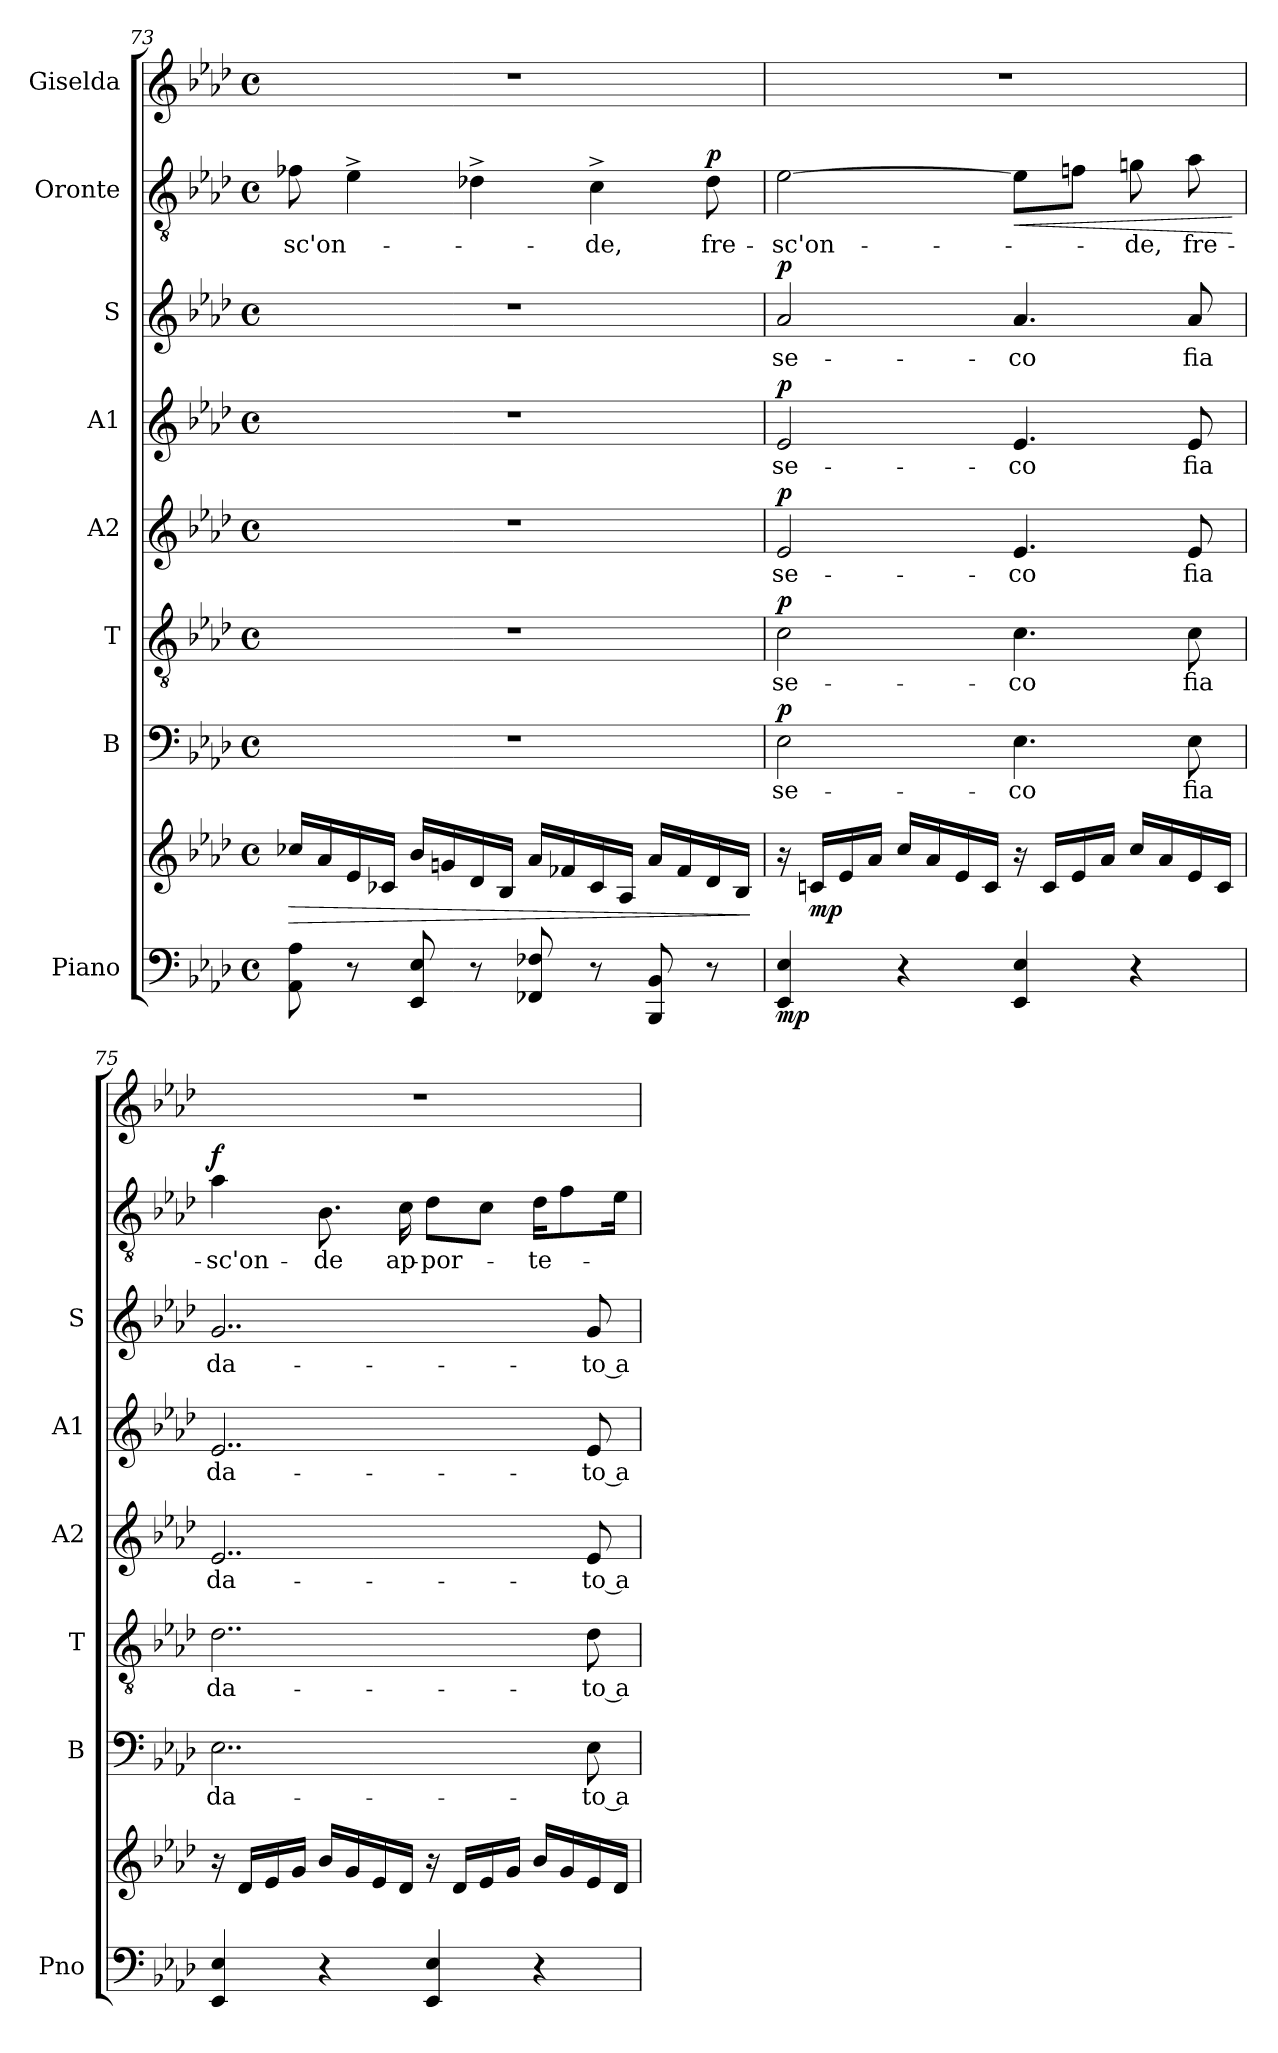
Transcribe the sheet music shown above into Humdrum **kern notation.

**kern	**kern	**dynam	**kern	**text	**dynam	**kern	**text	**dynam	**kern	**text	**dynam	**kern	**text	**dynam	**kern	**text	**dynam	**kern	**text	**dynam	**kern
*part8	*part8	*part8	*part7	*part7	*part7	*part6	*part6	*part6	*part5	*part5	*part5	*part4	*part4	*part4	*part3	*part3	*part3	*part2	*part2	*part2	*part1
*staff9	*staff8	*staff8/9	*staff7	*staff7	*staff7	*staff6	*staff6	*staff6	*staff5	*staff5	*staff5	*staff4	*staff4	*staff4	*staff3	*staff3	*staff3	*staff2	*staff2	*staff2	*staff1
*I"Piano	*	*	*I"B	*	*	*I"T	*	*	*I"A2	*	*	*I"A1	*	*	*I"S	*	*	*I"Oronte	*	*	*I"Giselda
*I'Pno	*	*	*I'B	*	*	*I'T	*	*	*I'A2	*	*	*I'A1	*	*	*I'S	*	*	*	*	*	*
!!LO:PB:g=z
*clefF4	*clefG2	*	*clefF4	*	*	*clefGv2	*	*	*clefG2	*	*	*clefG2	*	*	*clefG2	*	*	*clefGv2	*	*	*clefG2
*k[b-e-a-d-]	*k[b-e-a-d-]	*	*k[b-e-a-d-]	*	*	*k[b-e-a-d-]	*	*	*k[b-e-a-d-]	*	*	*k[b-e-a-d-]	*	*	*k[b-e-a-d-]	*	*	*k[b-e-a-d-]	*	*	*k[b-e-a-d-]
*M4/4	*M4/4	*	*M4/4	*	*	*M4/4	*	*	*M4/4	*	*	*M4/4	*	*	*M4/4	*	*	*M4/4	*	*	*M4/4
*met(c)	*met(c)	*	*met(c)	*	*	*met(c)	*	*	*met(c)	*	*	*met(c)	*	*	*met(c)	*	*	*met(c)	*	*	*met(c)
=73	=73	=73	=73	=73	=73	=73	=73	=73	=73	=73	=73	=73	=73	=73	=73	=73	=73	=73	=73	=73	=73
!	!	!LO:HP:b	!	!	!	!	!	!	!	!	!	!	!	!	!	!	!	!	!	!	!
8AA-\ 8A-\	16cc-X/LL	>	1r	.	.	1r	.	.	1r	.	.	1r	.	.	1r	.	.	8f-X\	-sc'on-	.	1r
.	16a-/	.	.	.	.	.	.	.	.	.	.	.	.	.	.	.	.	.	.	.	.
8r	16e-/	.	.	.	.	.	.	.	.	.	.	.	.	.	.	.	.	4e-^\	.	.	.
.	16c-X/JJ	.	.	.	.	.	.	.	.	.	.	.	.	.	.	.	.	.	.	.	.
8EE-/ 8E-/	16b-/LL	.	.	.	.	.	.	.	.	.	.	.	.	.	.	.	.	.	.	.	.
.	16gn/	.	.	.	.	.	.	.	.	.	.	.	.	.	.	.	.	.	.	.	.
8r	16d-/	.	.	.	.	.	.	.	.	.	.	.	.	.	.	.	.	4d-X^\	.	.	.
.	16B-/JJ	.	.	.	.	.	.	.	.	.	.	.	.	.	.	.	.	.	.	.	.
8FF-X/ 8F-X/	16a-/LL	.	.	.	.	.	.	.	.	.	.	.	.	.	.	.	.	.	.	.	.
.	16f-X/	.	.	.	.	.	.	.	.	.	.	.	.	.	.	.	.	.	.	.	.
8r	16c-/	.	.	.	.	.	.	.	.	.	.	.	.	.	.	.	.	4c^\	-de,	.	.
.	16A-/JJ	.	.	.	.	.	.	.	.	.	.	.	.	.	.	.	.	.	.	.	.
8BBB-/ 8BB-/	16a-/LL	.	.	.	.	.	.	.	.	.	.	.	.	.	.	.	.	.	.	.	.
.	16f-/	.	.	.	.	.	.	.	.	.	.	.	.	.	.	.	.	.	.	.	.
!	!	!	!	!	!	!	!	!	!	!	!	!	!	!	!	!	!	!	!	!LO:DY:a	!
8r	16d-/	.	.	.	.	.	.	.	.	.	.	.	.	.	.	.	.	8d-\	fre-	p	.
.	16B-/JJ	.	.	.	.	.	.	.	.	.	.	.	.	.	.	.	.	.	.	.	.
.	.	]	.	.	.	.	.	.	.	.	.	.	.	.	.	.	.	.	.	.	.
=74	=74	=74	=74	=74	=74	=74	=74	=74	=74	=74	=74	=74	=74	=74	=74	=74	=74	=74	=74	=74	=74
!	!	!LO:DY:b=2	!	!	!LO:DY:a	!	!	!LO:DY:a	!	!	!LO:DY:a	!	!	!LO:DY:a	!	!	!LO:DY:a	!	!	!	!
4EE-/ 4E-/	16r	mp	2E-\	se-	p	2c\	se-	p	2e-/	se-	p	2e-/	se-	p	2a-/	se-	p	[2e-\	-sc'on-	.	1r
!	!	!LO:DY:b	!	!	!	!	!	!	!	!	!	!	!	!	!	!	!	!	!	!	!
.	16cn/LL	mp	.	.	.	.	.	.	.	.	.	.	.	.	.	.	.	.	.	.	.
.	16e-/	.	.	.	.	.	.	.	.	.	.	.	.	.	.	.	.	.	.	.	.
.	16a-/JJ	.	.	.	.	.	.	.	.	.	.	.	.	.	.	.	.	.	.	.	.
4r	16cc/LL	.	.	.	.	.	.	.	.	.	.	.	.	.	.	.	.	.	.	.	.
.	16a-/	.	.	.	.	.	.	.	.	.	.	.	.	.	.	.	.	.	.	.	.
.	16e-/	.	.	.	.	.	.	.	.	.	.	.	.	.	.	.	.	.	.	.	.
.	16c/JJ	.	.	.	.	.	.	.	.	.	.	.	.	.	.	.	.	.	.	.	.
!	!	!	!	!	!	!	!	!	!	!	!	!	!	!	!	!	!	!	!	!LO:HP:b	!
4EE-/ 4E-/	16r	.	4.E-\	-co	.	4.c\	-co	.	4.e-/	-co	.	4.e-/	-co	.	4.a-/	-co	.	8e-\L]	.	<	.
.	16c/LL	.	.	.	.	.	.	.	.	.	.	.	.	.	.	.	.	.	.	.	.
.	16e-/	.	.	.	.	.	.	.	.	.	.	.	.	.	.	.	.	8fn\J	.	.	.
.	16a-/JJ	.	.	.	.	.	.	.	.	.	.	.	.	.	.	.	.	.	.	.	.
4r	16cc/LL	.	.	.	.	.	.	.	.	.	.	.	.	.	.	.	.	8gn\	-de,	.	.
.	16a-/	.	.	.	.	.	.	.	.	.	.	.	.	.	.	.	.	.	.	.	.
.	16e-/	.	8E-\	fia	.	8c\	fia	.	8e-/	fia	.	8e-/	fia	.	8a-/	fia	.	8a-\	fre-	.	.
.	16c/JJ	.	.	.	.	.	.	.	.	.	.	.	.	.	.	.	.	.	.	.	.
.	.	.	.	.	.	.	.	.	.	.	.	.	.	.	.	.	.	.	.	[	.
=75	=75	=75	=75	=75	=75	=75	=75	=75	=75	=75	=75	=75	=75	=75	=75	=75	=75	=75	=75	=75	=75
!	!	!	!	!	!	!	!	!	!	!	!	!	!	!	!	!	!	!	!	!LO:DY:a	!
4EE-/ 4E-/	16r	.	2..E-\	da-	.	2..d-\	da-	.	2..e-/	da-	.	2..e-/	da-	.	2..g/	da-	.	4a-\	-sc'on-	f	1r
.	16d-/LL	.	.	.	.	.	.	.	.	.	.	.	.	.	.	.	.	.	.	.	.
.	16e-/	.	.	.	.	.	.	.	.	.	.	.	.	.	.	.	.	.	.	.	.
.	16g/JJ	.	.	.	.	.	.	.	.	.	.	.	.	.	.	.	.	.	.	.	.
4r	16b-/LL	.	.	.	.	.	.	.	.	.	.	.	.	.	.	.	.	8.B-\	-de	.	.
.	16g/	.	.	.	.	.	.	.	.	.	.	.	.	.	.	.	.	.	.	.	.
.	16e-/	.	.	.	.	.	.	.	.	.	.	.	.	.	.	.	.	.	.	.	.
.	16d-/JJ	.	.	.	.	.	.	.	.	.	.	.	.	.	.	.	.	16c\	ap-	.	.
4EE-/ 4E-/	16r	.	.	.	.	.	.	.	.	.	.	.	.	.	.	.	.	8d-\L	-por-	.	.
.	16d-/LL	.	.	.	.	.	.	.	.	.	.	.	.	.	.	.	.	.	.	.	.
.	16e-/	.	.	.	.	.	.	.	.	.	.	.	.	.	.	.	.	8c\J	.	.	.
.	16g/JJ	.	.	.	.	.	.	.	.	.	.	.	.	.	.	.	.	.	.	.	.
4r	16b-/LL	.	.	.	.	.	.	.	.	.	.	.	.	.	.	.	.	16d-\KL	-te-	.	.
.	16g/	.	.	.	.	.	.	.	.	.	.	.	.	.	.	.	.	8f\	.	.	.
.	16e-/	.	8E-\	-to a	.	8d-\	-to a	.	8e-/	-to a	.	8e-/	-to a	.	8g/	-to a	.	.	.	.	.
.	16d-/JJ	.	.	.	.	.	.	.	.	.	.	.	.	.	.	.	.	16e-\Jk	.	.	.
=	=	=	=	=	=	=	=	=	=	=	=	=	=	=	=	=	=	=	=	=	=
*-	*-	*-	*-	*-	*-	*-	*-	*-	*-	*-	*-	*-	*-	*-	*-	*-	*-	*-	*-	*-	*-
